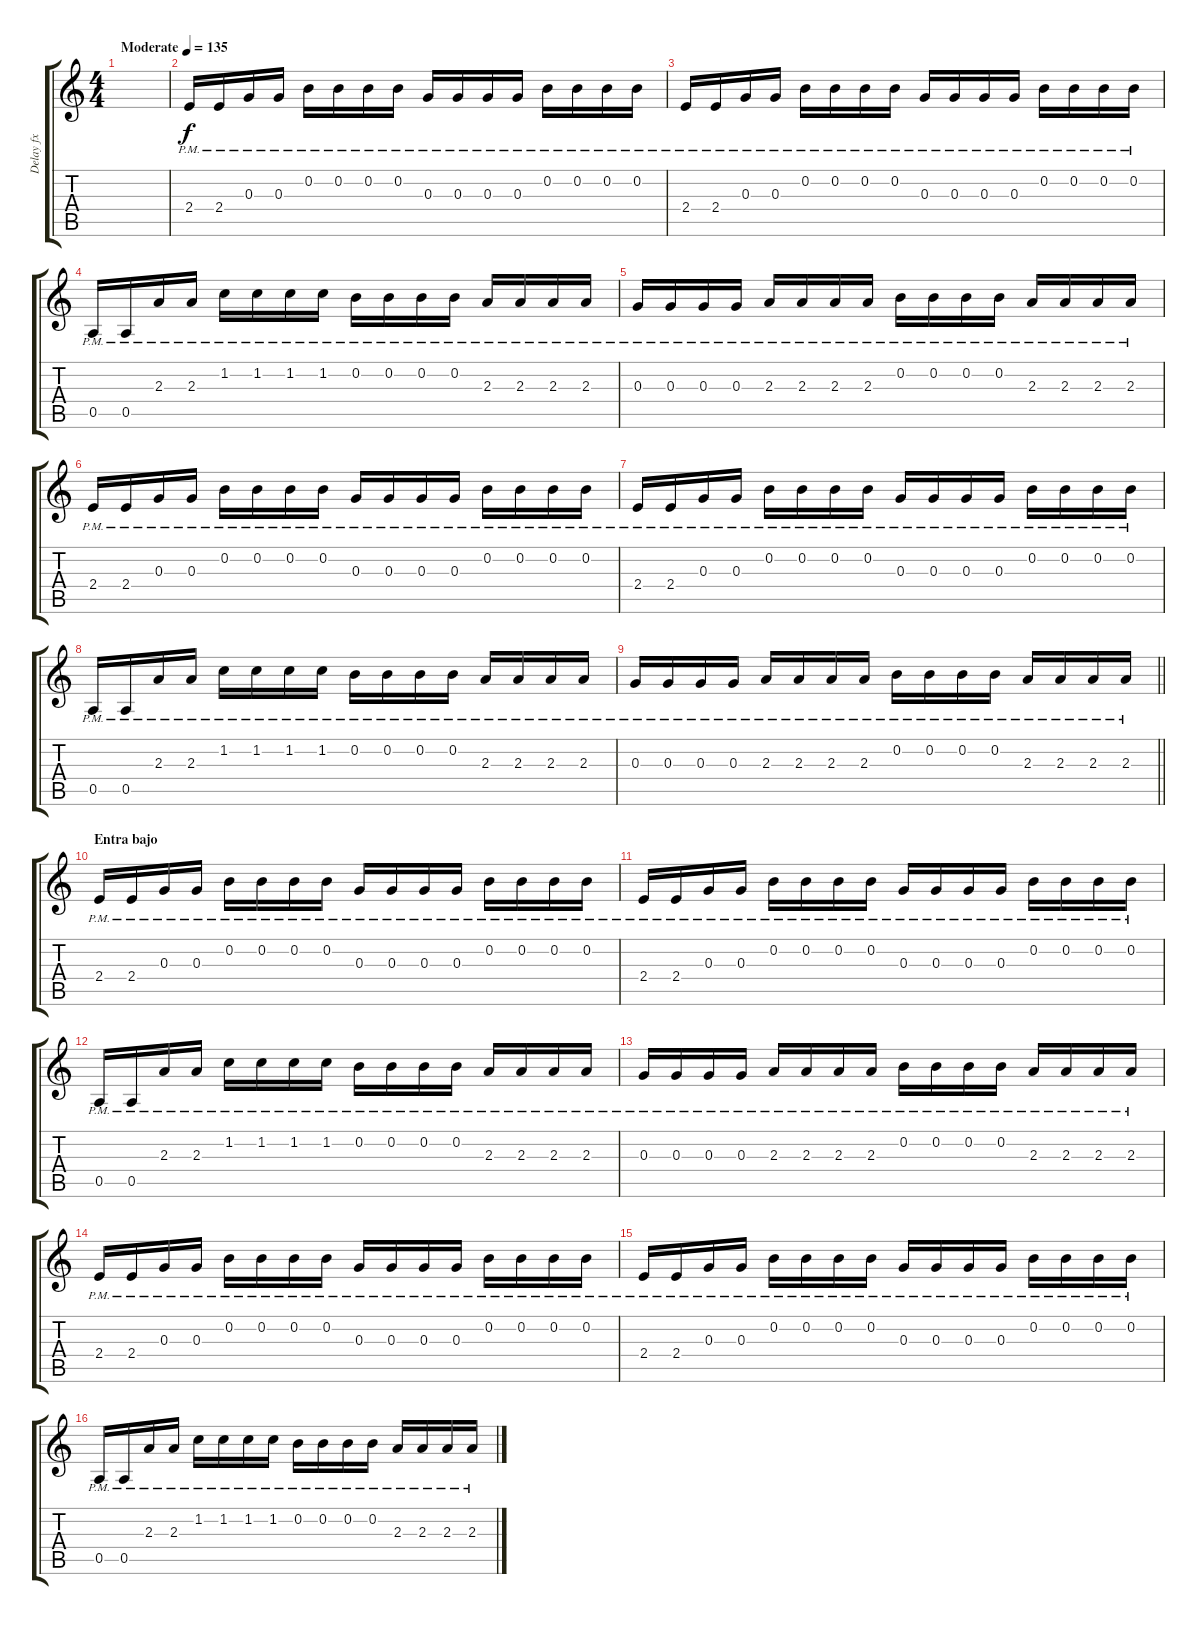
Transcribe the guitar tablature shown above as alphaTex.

\track ("Delay fx" "Delay fx") {instrument electricguitarclean}
\staff {score tabs}
\tuning (E4 B3 G3 D3 A2 E2) {hide}
\ts (4 4)
\tempo (135 "Moderate")
\clef g2
\ks c
|
2.4{pm}.16 2.4{pm}.16 0.3{pm}.16 0.3{pm}.16 0.2{pm}.16 0.2{pm}.16 0.2{pm}.16 0.2{pm}.16 0.3{pm}.16 0.3{pm}.16 0.3{pm}.16 0.3{pm}.16 0.2{pm}.16 0.2{pm}.16 0.2{pm}.16 0.2{pm}.16 |
2.4{pm}.16 2.4{pm}.16 0.3{pm}.16 0.3{pm}.16 0.2{pm}.16 0.2{pm}.16 0.2{pm}.16 0.2{pm}.16 0.3{pm}.16 0.3{pm}.16 0.3{pm}.16 0.3{pm}.16 0.2{pm}.16 0.2{pm}.16 0.2{pm}.16 0.2{pm}.16 |
0.5{pm}.16 0.5{pm}.16 2.3{pm}.16 2.3{pm}.16 1.2{pm}.16 1.2{pm}.16 1.2{pm}.16 1.2{pm}.16 0.2{pm}.16 0.2{pm}.16 0.2{pm}.16 0.2{pm}.16 2.3{pm}.16 2.3{pm}.16 2.3{pm}.16 2.3{pm}.16 |
0.3{pm}.16 0.3{pm}.16 0.3{pm}.16 0.3{pm}.16 2.3{pm}.16 2.3{pm}.16 2.3{pm}.16 2.3{pm}.16 0.2{pm}.16 0.2{pm}.16 0.2{pm}.16 0.2{pm}.16 2.3{pm}.16 2.3{pm}.16 2.3{pm}.16 2.3{pm}.16 |
2.4{pm}.16 2.4{pm}.16 0.3{pm}.16 0.3{pm}.16 0.2{pm}.16 0.2{pm}.16 0.2{pm}.16 0.2{pm}.16 0.3{pm}.16 0.3{pm}.16 0.3{pm}.16 0.3{pm}.16 0.2{pm}.16 0.2{pm}.16 0.2{pm}.16 0.2{pm}.16 |
2.4{pm}.16 2.4{pm}.16 0.3{pm}.16 0.3{pm}.16 0.2{pm}.16 0.2{pm}.16 0.2{pm}.16 0.2{pm}.16 0.3{pm}.16 0.3{pm}.16 0.3{pm}.16 0.3{pm}.16 0.2{pm}.16 0.2{pm}.16 0.2{pm}.16 0.2{pm}.16 |
0.5{pm}.16 0.5{pm}.16 2.3{pm}.16 2.3{pm}.16 1.2{pm}.16 1.2{pm}.16 1.2{pm}.16 1.2{pm}.16 0.2{pm}.16 0.2{pm}.16 0.2{pm}.16 0.2{pm}.16 2.3{pm}.16 2.3{pm}.16 2.3{pm}.16 2.3{pm}.16 |
\barLineRight lightlight
0.3{pm}.16 0.3{pm}.16 0.3{pm}.16 0.3{pm}.16 2.3{pm}.16 2.3{pm}.16 2.3{pm}.16 2.3{pm}.16 0.2{pm}.16 0.2{pm}.16 0.2{pm}.16 0.2{pm}.16 2.3{pm}.16 2.3{pm}.16 2.3{pm}.16 2.3{pm}.16 |
\section ("" "Entra bajo")
2.4{pm}.16 2.4{pm}.16 0.3{pm}.16 0.3{pm}.16 0.2{pm}.16 0.2{pm}.16 0.2{pm}.16 0.2{pm}.16 0.3{pm}.16 0.3{pm}.16 0.3{pm}.16 0.3{pm}.16 0.2{pm}.16 0.2{pm}.16 0.2{pm}.16 0.2{pm}.16 |
2.4{pm}.16 2.4{pm}.16 0.3{pm}.16 0.3{pm}.16 0.2{pm}.16 0.2{pm}.16 0.2{pm}.16 0.2{pm}.16 0.3{pm}.16 0.3{pm}.16 0.3{pm}.16 0.3{pm}.16 0.2{pm}.16 0.2{pm}.16 0.2{pm}.16 0.2{pm}.16 |
0.5{pm}.16 0.5{pm}.16 2.3{pm}.16 2.3{pm}.16 1.2{pm}.16 1.2{pm}.16 1.2{pm}.16 1.2{pm}.16 0.2{pm}.16 0.2{pm}.16 0.2{pm}.16 0.2{pm}.16 2.3{pm}.16 2.3{pm}.16 2.3{pm}.16 2.3{pm}.16 |
0.3{pm}.16 0.3{pm}.16 0.3{pm}.16 0.3{pm}.16 2.3{pm}.16 2.3{pm}.16 2.3{pm}.16 2.3{pm}.16 0.2{pm}.16 0.2{pm}.16 0.2{pm}.16 0.2{pm}.16 2.3{pm}.16 2.3{pm}.16 2.3{pm}.16 2.3{pm}.16 |
2.4{pm}.16 2.4{pm}.16 0.3{pm}.16 0.3{pm}.16 0.2{pm}.16 0.2{pm}.16 0.2{pm}.16 0.2{pm}.16 0.3{pm}.16 0.3{pm}.16 0.3{pm}.16 0.3{pm}.16 0.2{pm}.16 0.2{pm}.16 0.2{pm}.16 0.2{pm}.16 |
2.4{pm}.16 2.4{pm}.16 0.3{pm}.16 0.3{pm}.16 0.2{pm}.16 0.2{pm}.16 0.2{pm}.16 0.2{pm}.16 0.3{pm}.16 0.3{pm}.16 0.3{pm}.16 0.3{pm}.16 0.2{pm}.16 0.2{pm}.16 0.2{pm}.16 0.2{pm}.16 |
0.5{pm}.16 0.5{pm}.16 2.3{pm}.16 2.3{pm}.16 1.2{pm}.16 1.2{pm}.16 1.2{pm}.16 1.2{pm}.16 0.2{pm}.16 0.2{pm}.16 0.2{pm}.16 0.2{pm}.16 2.3{pm}.16 2.3{pm}.16 2.3{pm}.16 2.3{pm}.16
